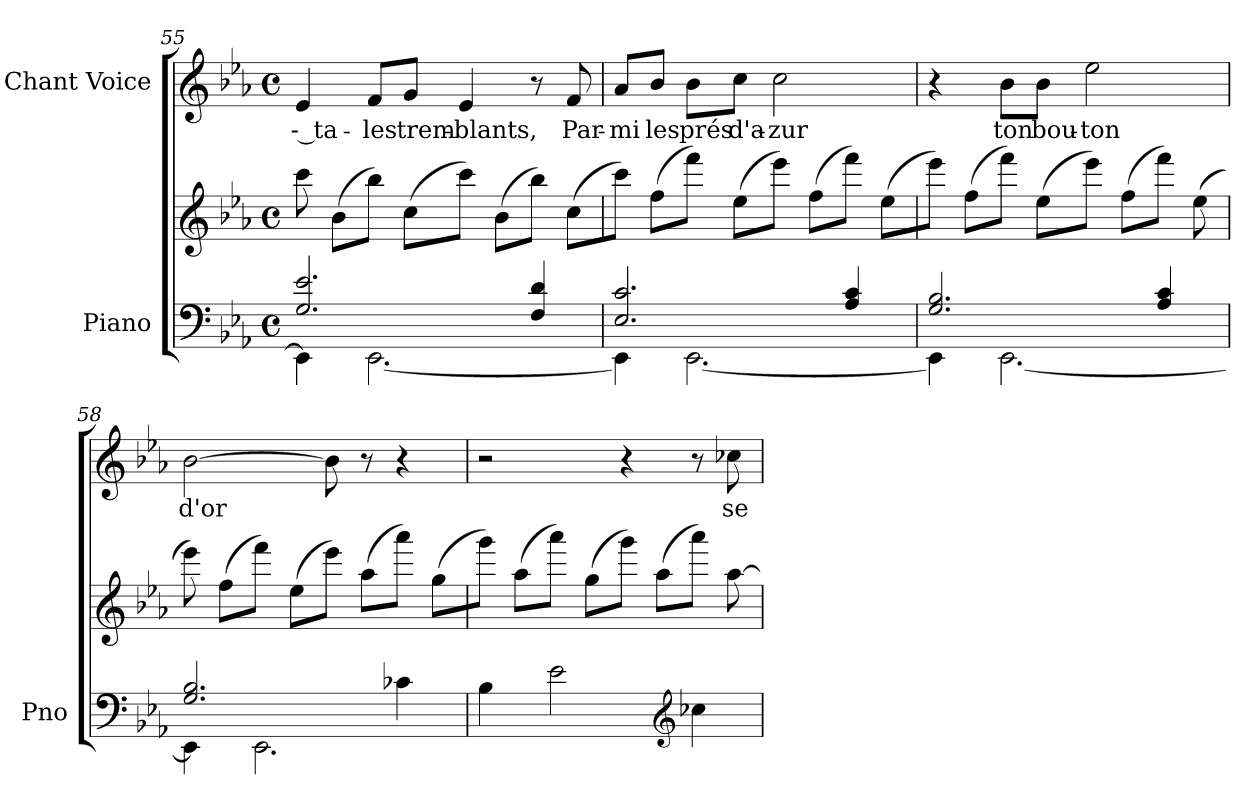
**kern	**kern	**dynam	**kern	**text
*part2	*part2	*part2	*part1	*part1
*staff3	*staff2	*staff2/3	*staff1	*staff1
*I"Piano	*	*	*I"Chant Voice	*
*I'Pno	*	*	*	*
!!LO:LB:g=z
*clefF4	*clefG2	*	*clefG2	*
*k[b-e-a-]	*k[b-e-a-]	*	*k[b-e-a-]	*
*M4/4	*M4/4	*	*M4/4	*
*met(c)	*met(c)	*	*met(c)	*
=55	=55	=55	=55	=55
*^	*	*	*	*
!	!	!	!	!	!LO:LY:b
2.G/ 2.e-/	4EE-\]	8ccc\	.	4e-/	-- ta-
.	.	(8b-\L	.	.	.
!	!	!	!	!	!LO:LY:b
.	[2.EE-\	8bb-\J)	.	8f/L	-les
!	!	!	!	!	!LO:LY:b
.	.	(>8cc\L	.	8g/J	trem-
!	!	!	!	!	!LO:LY:b
.	.	8ccc\J)	.	4e-/	-blants,
.	.	(8b-\L	.	.	.
4F/ 4d/	.	8bb-\J)	.	8r	.
!	!	!	!	!	!LO:LY:b
.	.	(>8cc\L	.	8f/	Par-
=56	=56	=56	=56	=56	=56
!	!	!	!	!	!LO:LY:b
2.E-/ 2.c/	4EE-\]	8ccc\J)	.	8a-/L	-mi
!	!	!	!	!	!LO:LY:b
.	.	(8ff\L	.	8b-/J	les
!	!	!	!	!	!LO:LY:b
.	[2.EE-\	8fff\J)	.	8b-\L	prés
!	!	!	!	!	!LO:LY:b
.	.	(>8ee-\L	.	8cc\J	d'a-
!	!	!	!	!	!LO:LY:b
.	.	8eee-\J)	.	2cc\	-zur
.	.	(8ff\L	.	.	.
4A-/ 4c/	.	8fff\J)	.	.	.
!	!	!	!LO:DY:b	!	!
!	!	!	!LO:DY:n=1:b	!	!
.	.	(>8ee-\L	other-dynamics pp	.	.
=57	=57	=57	=57	=57	=57
2.G/ 2.B-/	4EE-\]	8eee-\J)	.	4r	.
.	.	(8ff\L	.	.	.
!	!	!	!	!	!LO:LY:b
.	[2.EE-\	8fff\J)	.	8b-\L	ton
!	!	!	!	!	!LO:LY:b
.	.	(>8ee-\L	.	8b-\J	bou-
!	!	!	!	!	!LO:LY:b
.	.	8eee-\J)	.	2ee-\	-ton
.	.	(8ff\L	.	.	.
4A-/ 4c/	.	8fff\J)	.	.	.
.	.	(>8ee-\	.	.	.
!!LO:PB:g=z
=58	=58	=58	=58	=58	=58
!	!	!	!	!	!LO:LY:b
2.G/ 2.B-/	4EE-\]	8eee-\)	.	[2b-\	d'or
.	.	(8ff\L	.	.	.
.	2.EE-\	8fff\J)	.	.	.
.	.	(>8ee-\L	.	.	.
.	.	8eee-\J)	.	8b-\]	.
.	.	(8aa-\L	.	8r	.
4c-X\	.	8aaa-\J)	.	4r	.
.	.	(>8gg\L	.	.	.
*v	*v	*	*	*	*
=59	=59	=59	=59	=59
4B-\	8ggg\J)	.	2r	.
.	(8aa-\L	.	.	.
2e-\	8aaa-\J)	.	.	.
.	(>8gg\L	.	.	.
.	8ggg\J)	.	4r	.
.	(8aa-\L	.	.	.
*clefG2	*	*	*	*
4cc-X\	8aaa-\J)	.	8r	.
!	!	!	!	!LO:LY:b
.	[8aa-\	.	8cc-X\	se
=	=	=	=	=
*-	*-	*-	*-	*-
